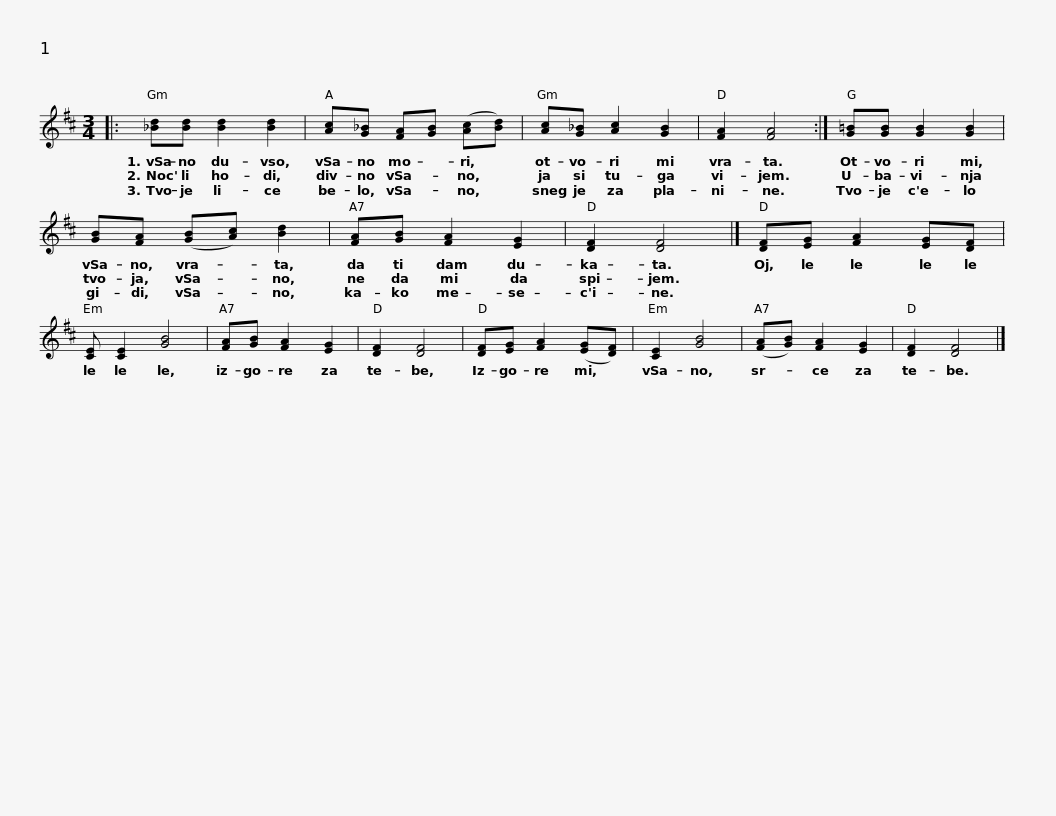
X:1
L:1/8
M:3/4
I:linebreak $
K:D
V:1 treble
V:1
|: [_Bd][Bd] [Bd]2 [Bd]2 | [Ac][G_B] [FA][GB] ([Ac][Bd]) | [Ac][G_B] [Ac]2 [GB]2 | [FA]2 [FA]4 :| [G=B][GB] [GB]2 [GB]2 |$ %5
 [GB][FA] ([GB][Ac]) [Bd]2 | [FA][GB] [FA]2 [EG]2 | [DF]2 [DF]4 |] [DF][EG] [FA]2 [EG][DF] | [CE] [CE]2 [GB]4 | %10
 [FA][GB] [FA]2 [EG]2 | [DF]2 [DF]4 |$ [DF][EG] [FA]2 ([EG][DF]) | [CE]2 [GB]4 | ([FA][GB]) [FA]2 [EG]2 | %15
 [DF]2 [DF]4 |] %16
